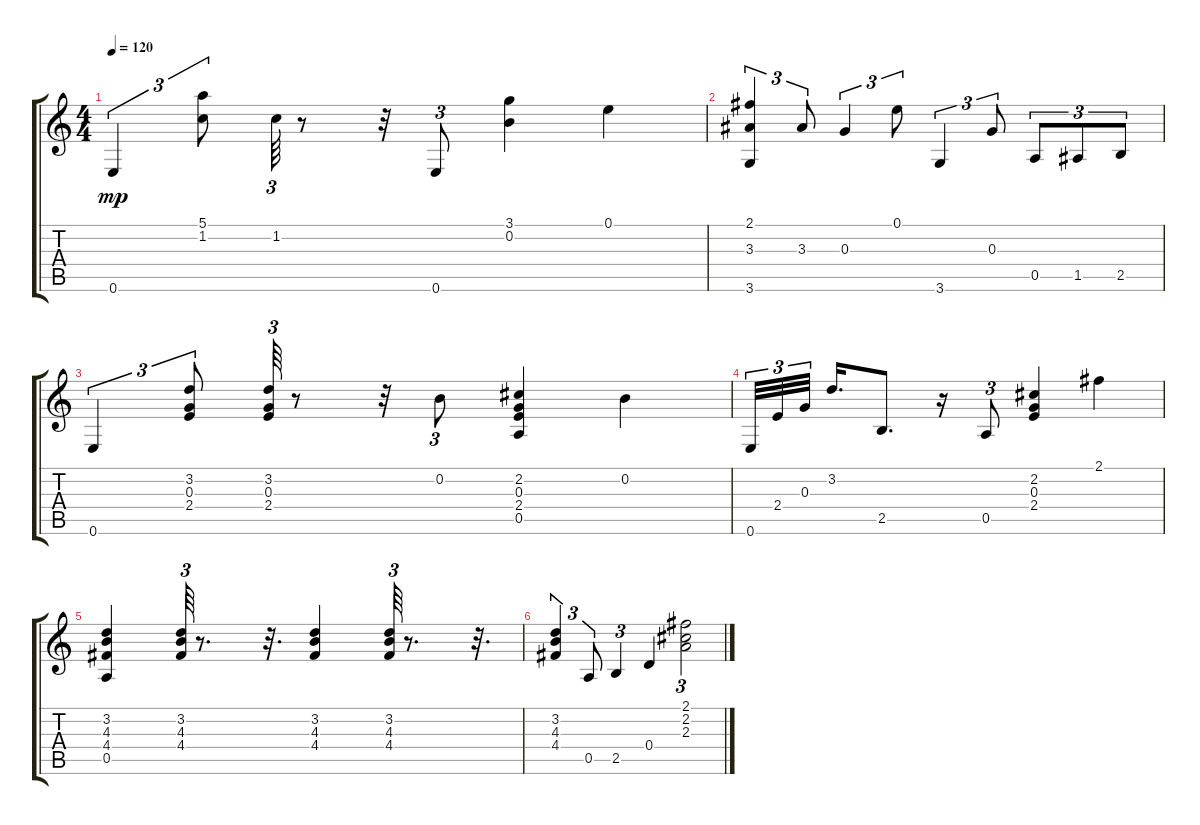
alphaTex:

\track "" {instrument acousticguitarnylon}
\staff {score tabs}
\tuning (E4 B3 G3 D3 A2 E2) {hide}
\ts (4 4)
\tempo 120
\clef g2
\ks c
0.6.4{tu (3 2) dy mp} (5.1 1.2).8{tu (3 2)} 1.2.64{tu (3 2)} r.8 r.32 0.6.8{tu (3 2)} (3.1 0.2).4 0.1.4 |
(2.1 3.3 3.6).4{tu (3 2)} 3.3.8{tu (3 2)} 0.3.4{tu (3 2)} 0.1.8{tu (3 2)} 3.6.4{tu (3 2)} 0.3.8{tu (3 2)} 0.5.8{tu (3 2)} 1.5.8{tu (3 2)} 2.5.8{tu (3 2)} |
0.6.4{tu (3 2)} (3.2 0.3 2.4).8{tu (3 2)} (3.2 0.3 2.4).64{tu (3 2)} r.8 r.32 0.2.8{tu (3 2)} (2.2 0.3 2.4 0.5).4 0.2.4 |
0.6.32{tu (3 2)} 2.4.32{tu (3 2)} 0.3.32{tu (3 2) beam splitsecondary} 3.2.16{d} 2.5.8{d} r.16 0.5.8{tu (3 2)} (2.2 0.3 2.4).4 2.1.4 |
(3.2 4.3 4.4 0.5).4 (3.2 4.3 4.4).64{tu (3 2)} r.8{d} r.32{d} (3.2 4.3 4.4).4 (3.2 4.3 4.4).64{tu (3 2)} r.8{d} r.32{d} |
(3.2 4.3 4.4).4{tu (3 2)} 0.5.8{tu (3 2)} 2.5.4{tu (3 2)} 0.4.4 (2.1 2.2 2.3).2{tu (3 2)}
